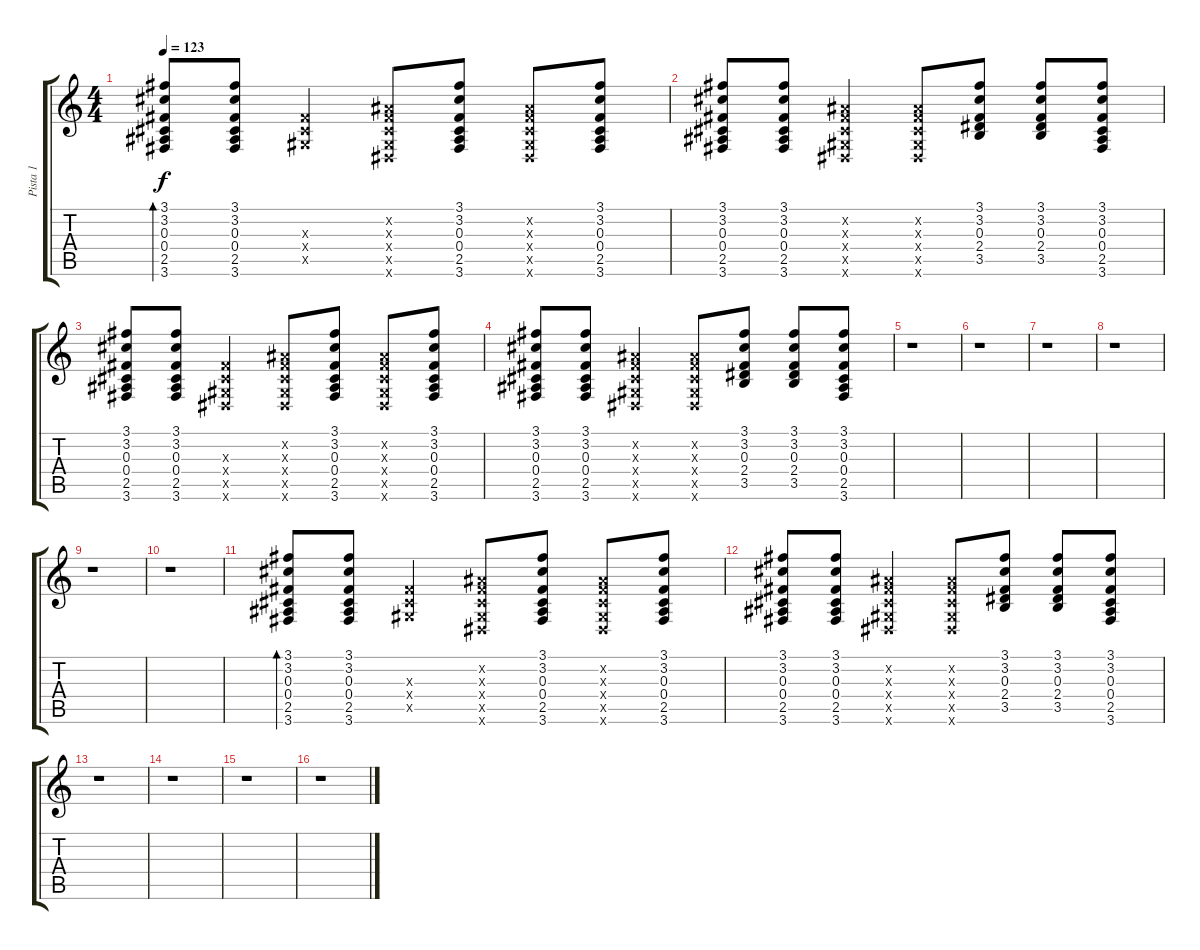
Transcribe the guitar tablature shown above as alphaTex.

\track ("Pista 1" "Pista 1") {instrument acousticguitarsteel}
\staff {score tabs}
\tuning (Eb4 Bb3 Gb3 Db3 Ab2 Eb2) {hide}
\ts (4 4)
\tempo 123
\clef g2
\ks c
(3.1 3.2 0.3 0.4 2.5 3.6).8{bd 60 dy f instrument acousticguitarsteel} (3.1 3.2 0.3 0.4 2.5 3.6).8 (0.3{x} 0.4{x} 0.5{x}).4 (0.2{x} 0.3{x} 0.4{x} 0.5{x} 0.6{x}).8 (3.1 3.2 0.3 0.4 2.5 3.6).8 (0.2{x} 0.3{x} 0.4{x} 0.5{x} 0.6{x}).8 (3.1 3.2 0.3 0.4 2.5 3.6).8 |
(3.1 3.2 0.3 0.4 2.5 3.6).8 (3.1 3.2 0.3 0.4 2.5 3.6).8 (0.2{x} 0.3{x} 0.4{x} 0.5{x} 0.6{x}).4 (0.2{x} 0.3{x} 0.4{x} 0.5{x} 0.6{x}).8 (3.1 3.2 0.3 2.4 3.5).8 (3.1 3.2 0.3 2.4 3.5).8 (3.1 3.2 0.3 0.4 2.5 3.6).8 |
(3.1 3.2 0.3 0.4 2.5 3.6).8 (3.1 3.2 0.3 0.4 2.5 3.6).8 (0.3{x} 0.4{x} 0.5{x} 0.6{x}).4 (0.2{x} 0.3{x} 0.4{x} 0.5{x} 0.6{x}).8 (3.1 3.2 0.3 0.4 2.5 3.6).8 (0.2{x} 0.3{x} 0.4{x} 0.5{x} 0.6{x}).8 (3.1 3.2 0.3 0.4 2.5 3.6).8 |
(3.1 3.2 0.3 0.4 2.5 3.6).8 (3.1 3.2 0.3 0.4 2.5 3.6).8 (0.2{x} 0.3{x} 0.4{x} 0.5{x} 0.6{x}).4 (0.2{x} 0.3{x} 0.4{x} 0.5{x} 0.6{x}).8 (3.1 3.2 0.3 2.4 3.5).8 (3.1 3.2 0.3 2.4 3.5).8 (3.1 3.2 0.3 0.4 2.5 3.6).8 |
r.1 |
r.1 |
r.1 |
r.1 |
r.1 |
r.1 |
(3.1 3.2 0.3 0.4 2.5 3.6).8{bd 60} (3.1 3.2 0.3 0.4 2.5 3.6).8 (0.3{x} 0.4{x} 0.5{x}).4 (0.2{x} 0.3{x} 0.4{x} 0.5{x} 0.6{x}).8 (3.1 3.2 0.3 0.4 2.5 3.6).8 (0.2{x} 0.3{x} 0.4{x} 0.5{x} 0.6{x}).8 (3.1 3.2 0.3 0.4 2.5 3.6).8 |
(3.1 3.2 0.3 0.4 2.5 3.6).8 (3.1 3.2 0.3 0.4 2.5 3.6).8 (0.2{x} 0.3{x} 0.4{x} 0.5{x} 0.6{x}).4 (0.2{x} 0.3{x} 0.4{x} 0.5{x} 0.6{x}).8 (3.1 3.2 0.3 2.4 3.5).8 (3.1 3.2 0.3 2.4 3.5).8 (3.1 3.2 0.3 0.4 2.5 3.6).8 |
r.1 |
r.1 |
r.1 |
r.1
